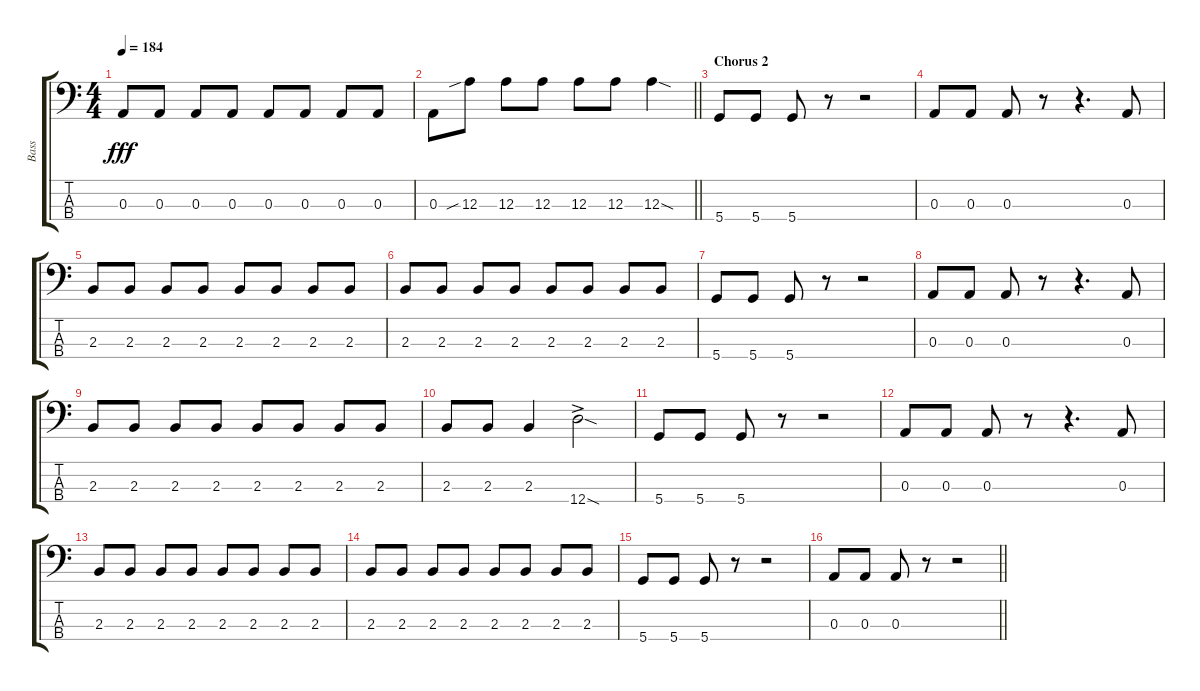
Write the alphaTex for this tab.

\track ("Bass" "Bass") {instrument electricbassfinger}
\staff {score tabs}
\tuning (G2 D2 A1 D1) {hide}
\ts (4 4)
\tempo 184
\clef f4
\ks c
0.3.8{dy fff} 0.3.8 0.3.8 0.3.8 0.3.8 0.3.8 0.3.8 0.3.8 |
\barLineRight lightlight
0.3.8 12.3{sib}.8 12.3.8 12.3.8 12.3.8 12.3.8 12.3{sod}.4 |
\section ("" "Chorus 2")
5.4.8 5.4.8 5.4.8 r.8 r.2 |
0.3.8 0.3.8 0.3.8 r.8 r.4{d} 0.3.8 |
2.3.8 2.3.8 2.3.8 2.3.8 2.3.8 2.3.8 2.3.8 2.3.8 |
2.3.8 2.3.8 2.3.8 2.3.8 2.3.8 2.3.8 2.3.8 2.3.8 |
5.4.8 5.4.8 5.4.8 r.8 r.2 |
0.3.8 0.3.8 0.3.8 r.8 r.4{d} 0.3.8 |
2.3.8 2.3.8 2.3.8 2.3.8 2.3.8 2.3.8 2.3.8 2.3.8 |
2.3.8 2.3.8 2.3.4 12.4{sod ac}.2 |
5.4.8 5.4.8 5.4.8 r.8 r.2 |
0.3.8 0.3.8 0.3.8 r.8 r.4{d} 0.3.8 |
2.3.8 2.3.8 2.3.8 2.3.8 2.3.8 2.3.8 2.3.8 2.3.8 |
2.3.8 2.3.8 2.3.8 2.3.8 2.3.8 2.3.8 2.3.8 2.3.8 |
5.4.8 5.4.8 5.4.8 r.8 r.2 |
\barLineRight lightlight
0.3.8 0.3.8 0.3.8 r.8 r.2
